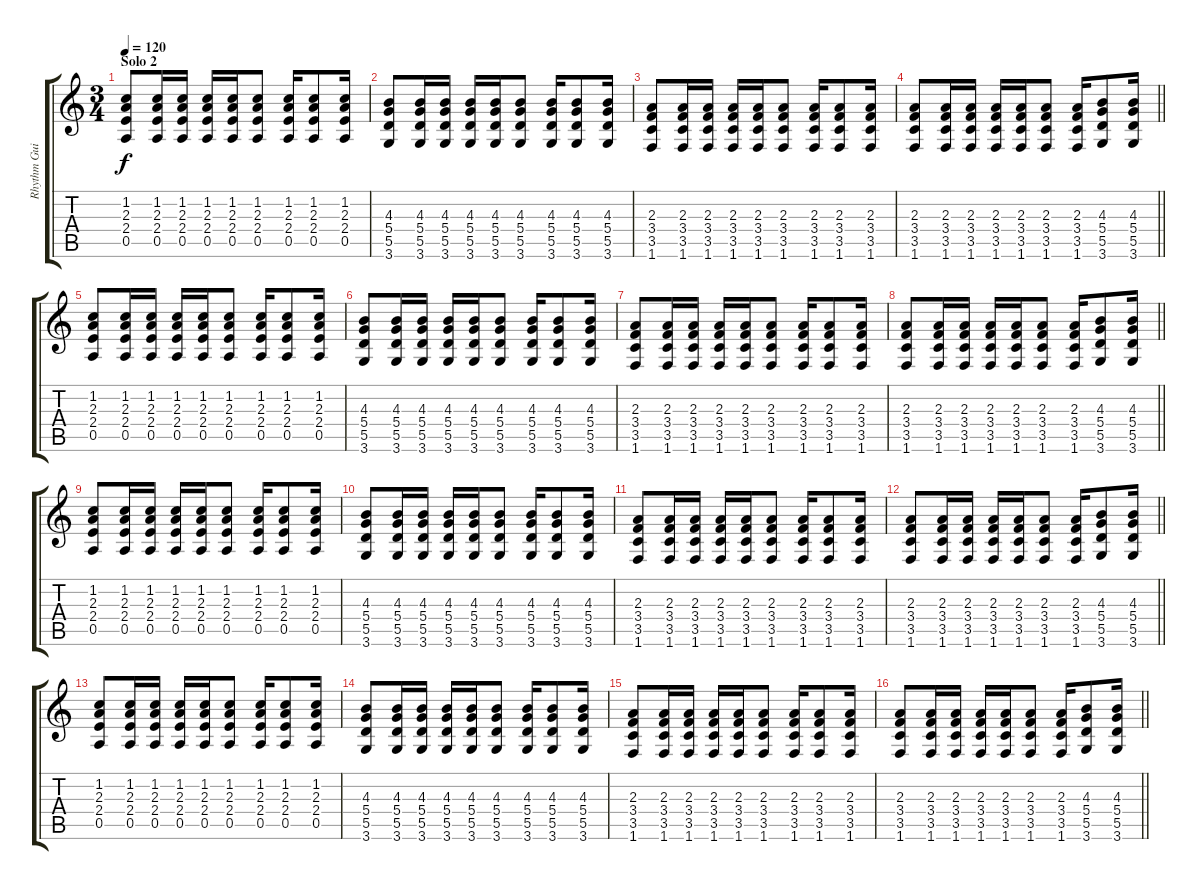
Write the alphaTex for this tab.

\track ("Rhythm Guitar" "Rhythm Gui") {instrument overdrivenguitar}
\staff {score tabs}
\tuning (E4 B3 G3 D3 A2 E2) {hide}
\ts (3 4)
\section ("" "Solo 2")
\tempo 120
\clef g2
\ks c
(1.2 2.3 2.4 0.5).8{dy f} (1.2 2.3 2.4 0.5).16 (1.2 2.3 2.4 0.5).16 (1.2 2.3 2.4 0.5).16 (1.2 2.3 2.4 0.5).16 (1.2 2.3 2.4 0.5).8 (1.2 2.3 2.4 0.5).16 (1.2 2.3 2.4 0.5).8 (1.2 2.3 2.4 0.5).16 |
(4.3 5.4 5.5 3.6).8 (4.3 5.4 5.5 3.6).16 (4.3 5.4 5.5 3.6).16 (4.3 5.4 5.5 3.6).16 (4.3 5.4 5.5 3.6).16 (4.3 5.4 5.5 3.6).8 (4.3 5.4 5.5 3.6).16 (4.3 5.4 5.5 3.6).8 (4.3 5.4 5.5 3.6).16 |
(2.3 3.4 3.5 1.6).8 (2.3 3.4 3.5 1.6).16 (2.3 3.4 3.5 1.6).16 (2.3 3.4 3.5 1.6).16 (2.3 3.4 3.5 1.6).16 (2.3 3.4 3.5 1.6).8 (2.3 3.4 3.5 1.6).16 (2.3 3.4 3.5 1.6).8 (2.3 3.4 3.5 1.6).16 |
\barLineRight lightlight
(2.3 3.4 3.5 1.6).8 (2.3 3.4 3.5 1.6).16 (2.3 3.4 3.5 1.6).16 (2.3 3.4 3.5 1.6).16 (2.3 3.4 3.5 1.6).16 (2.3 3.4 3.5 1.6).8 (2.3 3.4 3.5 1.6).16 (4.3 5.4 5.5 3.6).8 (4.3 5.4 5.5 3.6).16 |
(1.2 2.3 2.4 0.5).8 (1.2 2.3 2.4 0.5).16 (1.2 2.3 2.4 0.5).16 (1.2 2.3 2.4 0.5).16 (1.2 2.3 2.4 0.5).16 (1.2 2.3 2.4 0.5).8 (1.2 2.3 2.4 0.5).16 (1.2 2.3 2.4 0.5).8 (1.2 2.3 2.4 0.5).16 |
(4.3 5.4 5.5 3.6).8 (4.3 5.4 5.5 3.6).16 (4.3 5.4 5.5 3.6).16 (4.3 5.4 5.5 3.6).16 (4.3 5.4 5.5 3.6).16 (4.3 5.4 5.5 3.6).8 (4.3 5.4 5.5 3.6).16 (4.3 5.4 5.5 3.6).8 (4.3 5.4 5.5 3.6).16 |
(2.3 3.4 3.5 1.6).8 (2.3 3.4 3.5 1.6).16 (2.3 3.4 3.5 1.6).16 (2.3 3.4 3.5 1.6).16 (2.3 3.4 3.5 1.6).16 (2.3 3.4 3.5 1.6).8 (2.3 3.4 3.5 1.6).16 (2.3 3.4 3.5 1.6).8 (2.3 3.4 3.5 1.6).16 |
\barLineRight lightlight
(2.3 3.4 3.5 1.6).8 (2.3 3.4 3.5 1.6).16 (2.3 3.4 3.5 1.6).16 (2.3 3.4 3.5 1.6).16 (2.3 3.4 3.5 1.6).16 (2.3 3.4 3.5 1.6).8 (2.3 3.4 3.5 1.6).16 (4.3 5.4 5.5 3.6).8 (4.3 5.4 5.5 3.6).16 |
(1.2 2.3 2.4 0.5).8 (1.2 2.3 2.4 0.5).16 (1.2 2.3 2.4 0.5).16 (1.2 2.3 2.4 0.5).16 (1.2 2.3 2.4 0.5).16 (1.2 2.3 2.4 0.5).8 (1.2 2.3 2.4 0.5).16 (1.2 2.3 2.4 0.5).8 (1.2 2.3 2.4 0.5).16 |
(4.3 5.4 5.5 3.6).8 (4.3 5.4 5.5 3.6).16 (4.3 5.4 5.5 3.6).16 (4.3 5.4 5.5 3.6).16 (4.3 5.4 5.5 3.6).16 (4.3 5.4 5.5 3.6).8 (4.3 5.4 5.5 3.6).16 (4.3 5.4 5.5 3.6).8 (4.3 5.4 5.5 3.6).16 |
(2.3 3.4 3.5 1.6).8 (2.3 3.4 3.5 1.6).16 (2.3 3.4 3.5 1.6).16 (2.3 3.4 3.5 1.6).16 (2.3 3.4 3.5 1.6).16 (2.3 3.4 3.5 1.6).8 (2.3 3.4 3.5 1.6).16 (2.3 3.4 3.5 1.6).8 (2.3 3.4 3.5 1.6).16 |
\barLineRight lightlight
(2.3 3.4 3.5 1.6).8 (2.3 3.4 3.5 1.6).16 (2.3 3.4 3.5 1.6).16 (2.3 3.4 3.5 1.6).16 (2.3 3.4 3.5 1.6).16 (2.3 3.4 3.5 1.6).8 (2.3 3.4 3.5 1.6).16 (4.3 5.4 5.5 3.6).8 (4.3 5.4 5.5 3.6).16 |
(1.2 2.3 2.4 0.5).8 (1.2 2.3 2.4 0.5).16 (1.2 2.3 2.4 0.5).16 (1.2 2.3 2.4 0.5).16 (1.2 2.3 2.4 0.5).16 (1.2 2.3 2.4 0.5).8 (1.2 2.3 2.4 0.5).16 (1.2 2.3 2.4 0.5).8 (1.2 2.3 2.4 0.5).16 |
(4.3 5.4 5.5 3.6).8 (4.3 5.4 5.5 3.6).16 (4.3 5.4 5.5 3.6).16 (4.3 5.4 5.5 3.6).16 (4.3 5.4 5.5 3.6).16 (4.3 5.4 5.5 3.6).8 (4.3 5.4 5.5 3.6).16 (4.3 5.4 5.5 3.6).8 (4.3 5.4 5.5 3.6).16 |
(2.3 3.4 3.5 1.6).8 (2.3 3.4 3.5 1.6).16 (2.3 3.4 3.5 1.6).16 (2.3 3.4 3.5 1.6).16 (2.3 3.4 3.5 1.6).16 (2.3 3.4 3.5 1.6).8 (2.3 3.4 3.5 1.6).16 (2.3 3.4 3.5 1.6).8 (2.3 3.4 3.5 1.6).16 |
\barLineRight lightlight
(2.3 3.4 3.5 1.6).8 (2.3 3.4 3.5 1.6).16 (2.3 3.4 3.5 1.6).16 (2.3 3.4 3.5 1.6).16 (2.3 3.4 3.5 1.6).16 (2.3 3.4 3.5 1.6).8 (2.3 3.4 3.5 1.6).16 (4.3 5.4 5.5 3.6).8 (4.3 5.4 5.5 3.6).16
